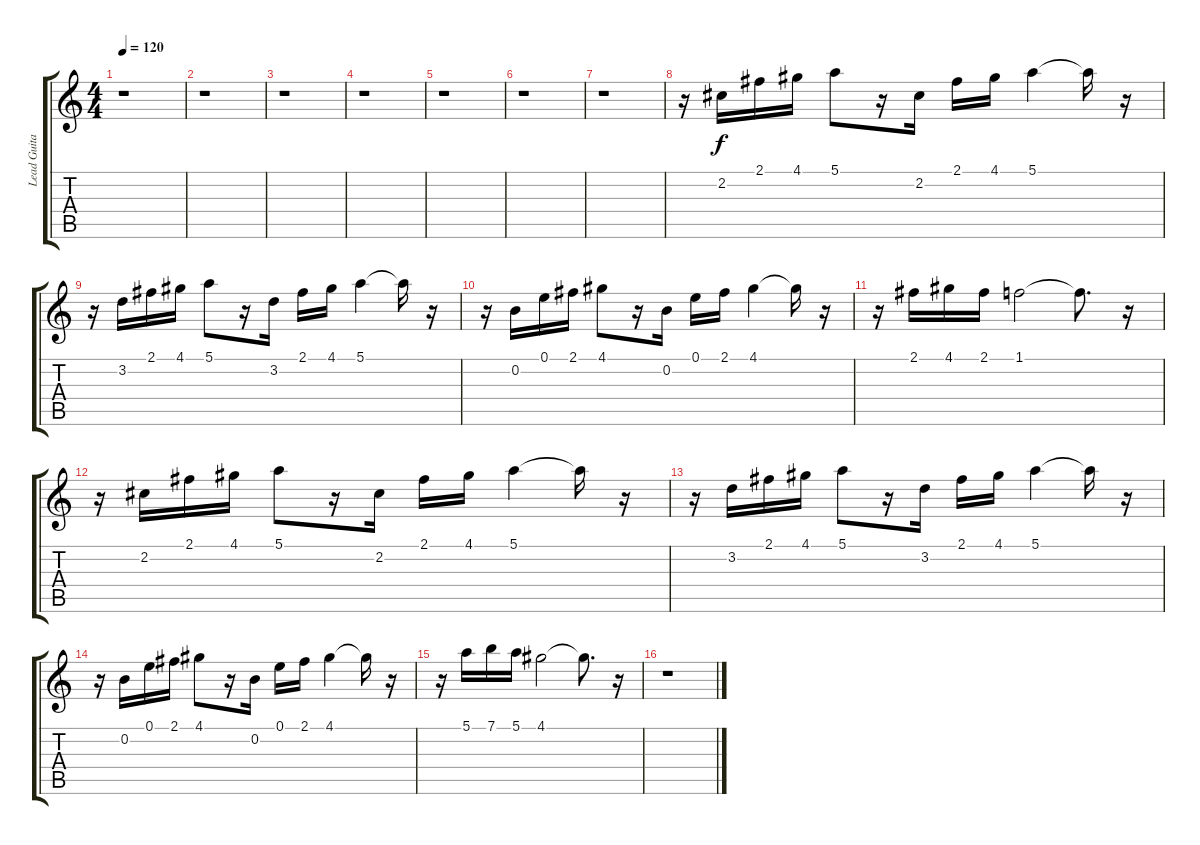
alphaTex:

\track ("Lead Guitar 2" "Lead Guita") {instrument acousticguitarsteel}
\staff {score tabs}
\tuning (E4 B3 G3 D3 A2 E2) {hide}
\ts (4 4)
\tempo 120
\clef g2
\ks c
r.1{dy f instrument acousticguitarsteel} |
r.1 |
r.1 |
r.1 |
r.1 |
r.1 |
r.1 |
r.16 2.2.16 2.1.16 4.1.16 5.1.8 r.16 2.2.16 2.1.16 4.1.16 5.1.4 5.1{t}.16 r.16 |
r.16 3.2.16 2.1.16 4.1.16 5.1.8 r.16 3.2.16 2.1.16 4.1.16 5.1.4 5.1{t}.16 r.16 |
r.16 0.2.16 0.1.16 2.1.16 4.1.8 r.16 0.2.16 0.1.16 2.1.16 4.1.4 4.1{t}.16 r.16 |
r.16 2.1.16 4.1.16 2.1.16 1.1.2 1.1{t}.8{d} r.16 |
r.16 2.2.16 2.1.16 4.1.16 5.1.8 r.16 2.2.16 2.1.16 4.1.16 5.1.4 5.1{t}.16 r.16 |
r.16 3.2.16 2.1.16 4.1.16 5.1.8 r.16 3.2.16 2.1.16 4.1.16 5.1.4 5.1{t}.16 r.16 |
r.16 0.2.16 0.1.16 2.1.16 4.1.8 r.16 0.2.16 0.1.16 2.1.16 4.1.4 4.1{t}.16 r.16 |
r.16 5.1.16 7.1.16 5.1.16 4.1.2 4.1{t}.8{d} r.16 |
r.1
